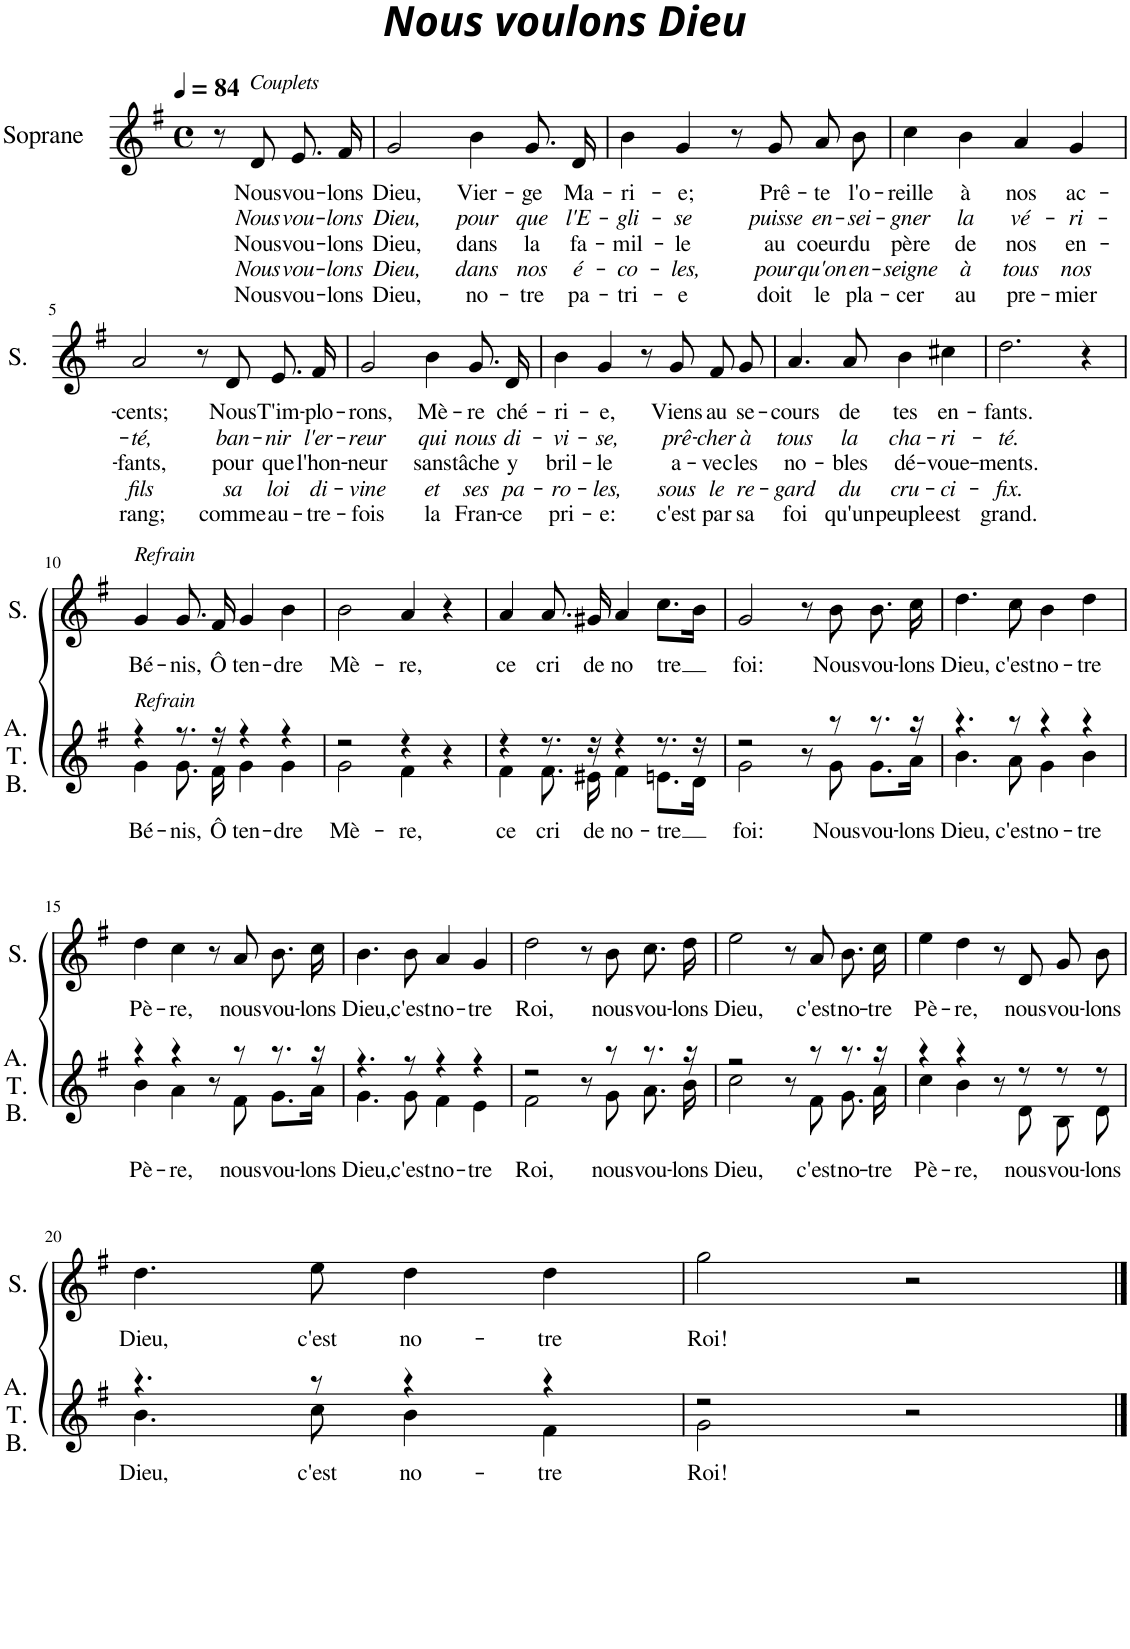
**kern	**text	**kern	**text	**text	**text	**text	**text
*part2	*part2	*part1	*part1	*part1	*part1	*part1	*part1
*staff2	*staff2	*staff1	*staff1	*staff1	*staff1	*staff1	*staff1
*I"Alto Ténor Basse	*	*I"Soprane	*	*	*	*	*
*I'A. T. B.	*	*I'S.	*	*	*	*	*
*stria5	*	*	*	*	*	*	*
*clefG2	*	*clefG2	*	*	*	*	*
*k[f#]	*	*k[f#]	*	*	*	*	*
*M4/4	*	*M4/4	*	*	*	*	*
*met(c)	*	*met(c)	*	*	*	*	*
*MM84	*	*MM84	*	*	*	*	*
=1	=1	=1	=1	=1	=1	=1	=1
1r	.	8r	.	.	.	.	.
!	!	!LO:TX:a:i:t=Couplets	!	!	!	!	!
!	!	!	!LO:LY:b	!LO:LY:b	!LO:LY:b	!LO:LY:b	!LO:LY:b
.	.	8d/	Nous	Nous	Nous	Nous	Nous
!	!	!	!LO:LY:b	!LO:LY:b	!LO:LY:b	!LO:LY:b	!LO:LY:b
.	.	8.e/	vou-	vou-	vou-	vou-	vou-
!	!	!	!LO:LY:b	!LO:LY:b	!LO:LY:b	!LO:LY:b	!LO:LY:b
.	.	16f#/	-lons	-lons	-lons	-lons	-lons
.	.	2ryy	.	.	.	.	.
=2	=2	=2	=2	=2	=2	=2	=2
!	!	!	!LO:LY:b	!LO:LY:b	!LO:LY:b	!LO:LY:b	!LO:LY:b
1r	.	2g/	Dieu,	Dieu,	Dieu,	Dieu,	Dieu,
!	!	!	!LO:LY:b	!LO:LY:b	!LO:LY:b	!LO:LY:b	!LO:LY:b
.	.	4b\	Vier-	pour	dans	dans	no-
!	!	!	!LO:LY:b	!LO:LY:b	!LO:LY:b	!LO:LY:b	!LO:LY:b
.	.	8.g/	-ge	que	la	nos	-tre
!	!	!	!LO:LY:b	!LO:LY:b	!LO:LY:b	!LO:LY:b	!LO:LY:b
.	.	16d/	Ma-	l'E-	fa-	é-	pa-
=3	=3	=3	=3	=3	=3	=3	=3
!	!	!	!LO:LY:b	!LO:LY:b	!LO:LY:b	!LO:LY:b	!LO:LY:b
1r	.	4b\	-ri-	-gli-	-mil-	-co-	-tri-
!	!	!	!LO:LY:b	!LO:LY:b	!LO:LY:b	!LO:LY:b	!LO:LY:b
.	.	4g/	-e;	-se	-le	-les,	-e
.	.	8r	.	.	.	.	.
!	!	!	!LO:LY:b	!LO:LY:b	!LO:LY:b	!LO:LY:b	!LO:LY:b
.	.	8g/	Prê-	puisse	au	pour	doit
!	!	!	!LO:LY:b	!LO:LY:b	!LO:LY:b	!LO:LY:b	!LO:LY:b
.	.	8a/	-te	en-	coeur	qu'on	le
!	!	!	!LO:LY:b	!LO:LY:b	!LO:LY:b	!LO:LY:b	!LO:LY:b
.	.	8b\	l'o-	-sei-	du	en-	pla-
=4	=4	=4	=4	=4	=4	=4	=4
!	!	!	!LO:LY:b	!LO:LY:b	!LO:LY:b	!LO:LY:b	!LO:LY:b
1r	.	4cc\	-reille	-gner	père	-seigne	-cer
!	!	!	!LO:LY:b	!LO:LY:b	!LO:LY:b	!LO:LY:b	!LO:LY:b
.	.	4b\	à	la	de	à	au
!	!	!	!LO:LY:b	!LO:LY:b	!LO:LY:b	!LO:LY:b	!LO:LY:b
.	.	4a/	nos	vé-	nos	tous	pre-
!	!	!	!LO:LY:b	!LO:LY:b	!LO:LY:b	!LO:LY:b	!LO:LY:b
.	.	4g/	ac-	-ri-	en-	nos	-mier
!!LO:LB:g=z
=5	=5	=5	=5	=5	=5	=5	=5
!	!	!	!LO:LY:b	!LO:LY:b	!LO:LY:b	!LO:LY:b	!LO:LY:b
1r	.	2a/	-cents;	-té,	-fants,	fils	rang;
.	.	8r	.	.	.	.	.
!	!	!	!LO:LY:b	!LO:LY:b	!LO:LY:b	!LO:LY:b	!LO:LY:b
.	.	8d/	Nous	ban-	pour	sa	comme
!	!	!	!LO:LY:b	!LO:LY:b	!LO:LY:b	!LO:LY:b	!LO:LY:b
.	.	8.e/	T'im-	-nir	que	loi	au-
!	!	!	!LO:LY:b	!LO:LY:b	!LO:LY:b	!LO:LY:b	!LO:LY:b
.	.	16f#/	-plo-	l'er-	l'hon-	di-	-tre-
=6	=6	=6	=6	=6	=6	=6	=6
!	!	!	!LO:LY:b	!LO:LY:b	!LO:LY:b	!LO:LY:b	!LO:LY:b
1r	.	2g/	-rons,	-reur	-neur	-vine	-fois
!	!	!	!LO:LY:b	!LO:LY:b	!LO:LY:b	!LO:LY:b	!LO:LY:b
.	.	4b\	Mè-	qui	sans	et	la
!	!	!	!LO:LY:b	!LO:LY:b	!LO:LY:b	!LO:LY:b	!LO:LY:b
.	.	8.g/	-re	nous	tâche	ses	Fran-
!	!	!	!LO:LY:b	!LO:LY:b	!LO:LY:b	!LO:LY:b	!LO:LY:b
.	.	16d/	ché-	di-	y	pa-	-ce
=7	=7	=7	=7	=7	=7	=7	=7
!	!	!	!LO:LY:b	!LO:LY:b	!LO:LY:b	!LO:LY:b	!LO:LY:b
1r	.	4b\	-ri-	-vi-	bril-	-ro-	pri-
!	!	!	!LO:LY:b	!LO:LY:b	!LO:LY:b	!LO:LY:b	!LO:LY:b
.	.	4g/	-e,	-se,	-le	-les,	-e:
.	.	8r	.	.	.	.	.
!	!	!	!LO:LY:b	!LO:LY:b	!LO:LY:b	!LO:LY:b	!LO:LY:b
.	.	8g/	Viens	prê-	a-	sous	c'est
!	!	!	!LO:LY:b	!LO:LY:b	!LO:LY:b	!LO:LY:b	!LO:LY:b
.	.	8f#/	au	-cher	-vec	le	par
!	!	!	!LO:LY:b	!LO:LY:b	!LO:LY:b	!LO:LY:b	!LO:LY:b
.	.	8g/	se-	à	les	re-	sa
=8	=8	=8	=8	=8	=8	=8	=8
!	!	!	!LO:LY:b	!LO:LY:b	!LO:LY:b	!LO:LY:b	!LO:LY:b
1r	.	4.a/	-cours	tous	no-	-gard	foi
!	!	!	!LO:LY:b	!LO:LY:b	!LO:LY:b	!LO:LY:b	!LO:LY:b
.	.	8a/	de	la	-bles	du	qu'un
!	!	!	!LO:LY:b	!LO:LY:b	!LO:LY:b	!LO:LY:b	!LO:LY:b
.	.	4b\	tes	cha-	dé-	cru-	peuple
!	!	!	!LO:LY:b	!LO:LY:b	!LO:LY:b	!LO:LY:b	!LO:LY:b
.	.	4cc#X\	en-	-ri-	-voue-	-ci-	est
=9	=9	=9	=9	=9	=9	=9	=9
!	!	!	!LO:LY:b	!LO:LY:b	!LO:LY:b	!LO:LY:b	!LO:LY:b
1r	.	2.dd\	-fants.	-té.	-ments.	-fix.	grand.
.	.	4r	.	.	.	.	.
!!LO:LB:g=z
=10	=10	=10	=10	=10	=10	=10	=10
*^	*	*	*	*	*	*	*
!	!	!	!LO:TX:a:i:t=Refrain	!	!	!	!	!
!LO:TX:a:i:t=Refrain	!	!	!	!	!	!	!	!
!	!	!LO:LY:b	!	!LO:LY:b	!	!	!	!
4r	4g\	Bé-	4g/	Bé-	.	.	.	.
!	!	!LO:LY:b	!	!LO:LY:b	!	!	!	!
8.r	8.g\	-nis,	8.g/	-nis,	.	.	.	.
!	!	!LO:LY:b	!	!LO:LY:b	!	!	!	!
16r	16f#\	Ô	16f#/	Ô	.	.	.	.
!	!	!LO:LY:b	!	!LO:LY:b	!	!	!	!
4r	4g\	ten-	4g/	ten-	.	.	.	.
!	!	!LO:LY:b	!	!LO:LY:b	!	!	!	!
4r	4g\	-dre	4b\	-dre	.	.	.	.
=11	=11	=11	=11	=11	=11	=11	=11	=11
!	!	!LO:LY:b	!	!LO:LY:b	!	!	!	!
2r	2g\	Mè-	2b\	Mè-	.	.	.	.
!	!	!LO:LY:b	!	!LO:LY:b	!	!	!	!
4r	4f#\	-re,	4a/	-re,	.	.	.	.
4r	4ryy	.	4r	.	.	.	.	.
=12	=12	=12	=12	=12	=12	=12	=12	=12
!	!	!LO:LY:b	!	!LO:LY:b	!	!	!	!
4r	4f#\	ce	4a/	ce	.	.	.	.
!	!	!LO:LY:b	!	!LO:LY:b	!	!	!	!
8.r	8.f#\	cri	8.a/	cri	.	.	.	.
!	!	!LO:LY:b	!	!LO:LY:b	!	!	!	!
16r	16e#X\	de	16g#X/	de	.	.	.	.
!	!	!LO:LY:b	!	!LO:LY:b	!	!	!	!
4r	4f#\	no-	4a/	no	.	.	.	.
!	!	!LO:LY:b	!	!LO:LY:b	!	!	!	!
8.r	8.en\L	-tre	8.cc\L	tre	.	.	.	.
16r	16d\Jk	.	16b\Jk	.	.	.	.	.
=13	=13	=13	=13	=13	=13	=13	=13	=13
!	!	!LO:LY:b	!	!LO:LY:b	!	!	!	!
2r	2g\	foi:	2g/	foi:	.	.	.	.
8r	8ryy	.	8r	.	.	.	.	.
!	!	!LO:LY:b	!	!LO:LY:b	!	!	!	!
8r	8g\	Nous	8b\	Nous	.	.	.	.
!	!	!LO:LY:b	!	!LO:LY:b	!	!	!	!
8.r	8.g\L	vou-	8.b\	vou-	.	.	.	.
!	!	!LO:LY:b	!	!LO:LY:b	!	!	!	!
16r	16a\Jk	-lons	16cc\	-lons	.	.	.	.
=14	=14	=14	=14	=14	=14	=14	=14	=14
!	!	!LO:LY:b	!	!LO:LY:b	!	!	!	!
4.r	4.b\	Dieu,	4.dd\	Dieu,	.	.	.	.
!	!	!LO:LY:b	!	!LO:LY:b	!	!	!	!
8r	8a\	c'est	8cc\	c'est	.	.	.	.
!	!	!LO:LY:b	!	!LO:LY:b	!	!	!	!
4r	4g\	no-	4b\	no-	.	.	.	.
!	!	!LO:LY:b	!	!LO:LY:b	!	!	!	!
4r	4b\	-tre	4dd\	-tre	.	.	.	.
!!LO:LB:g=z
=15	=15	=15	=15	=15	=15	=15	=15	=15
!	!	!LO:LY:b	!	!LO:LY:b	!	!	!	!
4r	4b\	Pè-	4dd\	Pè-	.	.	.	.
!	!	!LO:LY:b	!	!LO:LY:b	!	!	!	!
4r	4a\	-re,	4cc\	-re,	.	.	.	.
8r	8ryy	.	8r	.	.	.	.	.
!	!	!LO:LY:b	!	!LO:LY:b	!	!	!	!
8r	8f#\	nous	8a/	nous	.	.	.	.
!	!	!LO:LY:b	!	!LO:LY:b	!	!	!	!
8.r	8.g\L	vou-	8.b\	vou-	.	.	.	.
!	!	!LO:LY:b	!	!LO:LY:b	!	!	!	!
16r	16a\Jk	-lons	16cc\	-lons	.	.	.	.
=16	=16	=16	=16	=16	=16	=16	=16	=16
!	!	!LO:LY:b	!	!LO:LY:b	!	!	!	!
4.r	4.g\	Dieu,	4.b\	Dieu,	.	.	.	.
!	!	!LO:LY:b	!	!LO:LY:b	!	!	!	!
8r	8g\	c'est	8b\	c'est	.	.	.	.
!	!	!LO:LY:b	!	!LO:LY:b	!	!	!	!
4r	4f#\	no-	4a/	no-	.	.	.	.
!	!	!LO:LY:b	!	!LO:LY:b	!	!	!	!
4r	4e\	-tre	4g/	-tre	.	.	.	.
=17	=17	=17	=17	=17	=17	=17	=17	=17
!	!	!LO:LY:b	!	!LO:LY:b	!	!	!	!
2r	2f#\	Roi,	2dd\	Roi,	.	.	.	.
8r	8ryy	.	8r	.	.	.	.	.
!	!	!LO:LY:b	!	!LO:LY:b	!	!	!	!
8r	8g\	nous	8b\	nous	.	.	.	.
!	!	!LO:LY:b	!	!LO:LY:b	!	!	!	!
8.r	8.a\	vou-	8.cc\	vou-	.	.	.	.
!	!	!LO:LY:b	!	!LO:LY:b	!	!	!	!
16r	16b\	-lons	16dd\	-lons	.	.	.	.
=18	=18	=18	=18	=18	=18	=18	=18	=18
!	!	!LO:LY:b	!	!LO:LY:b	!	!	!	!
2r	2cc\	Dieu,	2ee\	Dieu,	.	.	.	.
8r	8ryy	.	8r	.	.	.	.	.
!	!	!LO:LY:b	!	!LO:LY:b	!	!	!	!
8r	8f#\	c'est	8a/	c'est	.	.	.	.
!	!	!LO:LY:b	!	!LO:LY:b	!	!	!	!
8.r	8.g\	no-	8.b\	no-	.	.	.	.
!	!	!LO:LY:b	!	!LO:LY:b	!	!	!	!
16r	16a\	-tre	16cc\	-tre	.	.	.	.
=19	=19	=19	=19	=19	=19	=19	=19	=19
!	!	!LO:LY:b	!	!LO:LY:b	!	!	!	!
4r	4cc\	Pè-	4ee\	Pè-	.	.	.	.
!	!	!LO:LY:b	!	!LO:LY:b	!	!	!	!
4r	4b\	-re,	4dd\	-re,	.	.	.	.
8r	8ryy	.	8r	.	.	.	.	.
!	!	!LO:LY:b	!	!LO:LY:b	!	!	!	!
8r	8d\	nous	8d/	nous	.	.	.	.
!	!	!LO:LY:b	!	!LO:LY:b	!	!	!	!
8r	8B\	vou-	8g/	vou-	.	.	.	.
!	!	!LO:LY:b	!	!LO:LY:b	!	!	!	!
8r	8d\	-lons	8b\	-lons	.	.	.	.
!!LO:LB:g=z
=20	=20	=20	=20	=20	=20	=20	=20	=20
!	!	!LO:LY:b	!	!LO:LY:b	!	!	!	!
4.r	4.b\	Dieu,	4.dd\	Dieu,	.	.	.	.
!	!	!LO:LY:b	!	!LO:LY:b	!	!	!	!
8r	8cc\	c'est	8ee\	c'est	.	.	.	.
!	!	!LO:LY:b	!	!LO:LY:b	!	!	!	!
4r	4b\	no-	4dd\	no-	.	.	.	.
!	!	!LO:LY:b	!	!LO:LY:b	!	!	!	!
4r	4f#\	-tre	4dd\	-tre	.	.	.	.
=21	=21	=21	=21	=21	=21	=21	=21	=21
!	!	!LO:LY:b	!	!LO:LY:b	!	!	!	!
2r	2g\	Roi!	2gg\	Roi!	.	.	.	.
2r	2ryy	.	2r	.	.	.	.	.
*v	*v	*	*	*	*	*	*	*
==	==	==	==	==	==	==	==
*-	*-	*-	*-	*-	*-	*-	*-
